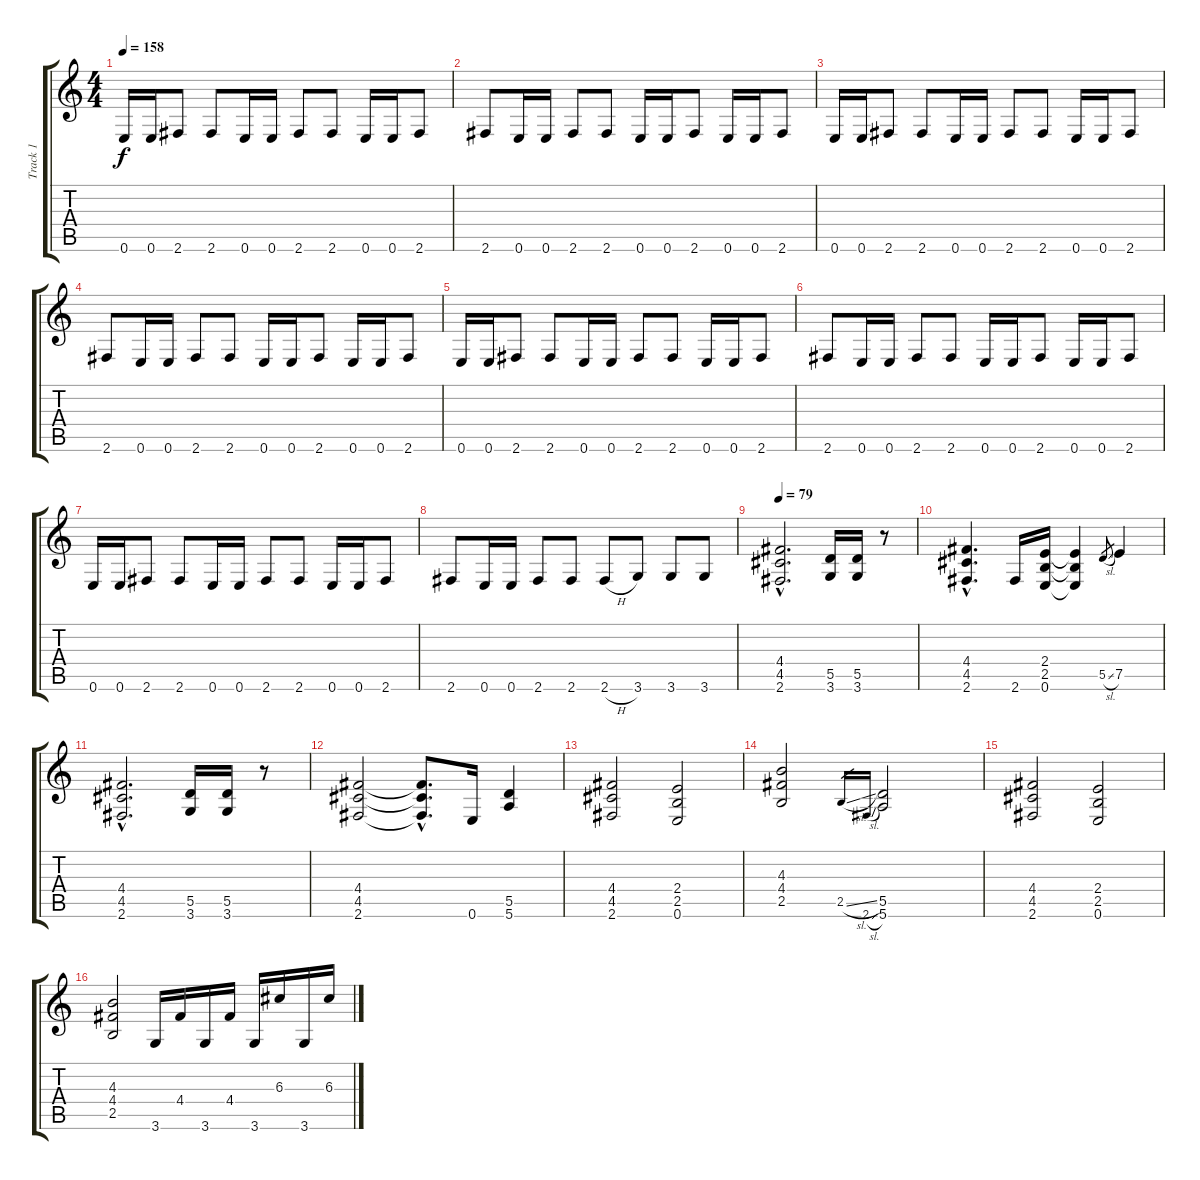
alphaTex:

\track ("Track 1" "Track 1") {instrument overdrivenguitar}
\staff {score tabs}
\tuning (E4 B3 G3 D3 A2 E2) {hide}
\ts (4 4)
\tempo 158
\clef g2
\ks c
0.6.16{dy f} 0.6.16 2.6.8 2.6.8 0.6.16 0.6.16 2.6.8 2.6.8 0.6.16 0.6.16 2.6.8 |
2.6.8 0.6.16 0.6.16 2.6.8 2.6.8 0.6.16 0.6.16 2.6.8 0.6.16 0.6.16 2.6.8 |
0.6.16 0.6.16 2.6.8 2.6.8 0.6.16 0.6.16 2.6.8 2.6.8 0.6.16 0.6.16 2.6.8 |
2.6.8 0.6.16 0.6.16 2.6.8 2.6.8 0.6.16 0.6.16 2.6.8 0.6.16 0.6.16 2.6.8 |
0.6.16 0.6.16 2.6.8 2.6.8 0.6.16 0.6.16 2.6.8 2.6.8 0.6.16 0.6.16 2.6.8 |
2.6.8 0.6.16 0.6.16 2.6.8 2.6.8 0.6.16 0.6.16 2.6.8 0.6.16 0.6.16 2.6.8 |
0.6.16 0.6.16 2.6.8 2.6.8 0.6.16 0.6.16 2.6.8 2.6.8 0.6.16 0.6.16 2.6.8 |
2.6.8 0.6.16 0.6.16 2.6.8 2.6.8 2.6{h}.8 3.6.8 3.6.8 3.6.8 |
\tempo 79
(4.4{hac} 4.5{hac} 2.6{hac}).2{d} (5.5 3.6).16 (5.5 3.6).16 r.8 |
(4.4{hac} 4.5{hac} 2.6{hac}).4{d} 2.6.16 (2.4 2.5 0.6).16 (2.4{t} 2.5{t} 0.6{t}).4 5.5{sl}.8{gr} 7.5.4 |
(4.4{hac} 4.5{hac} 2.6{hac}).2{d} (5.5 3.6).16 (5.5 3.6).16 r.8 |
(4.4 4.5 2.6).2 (4.4{hac t} 4.5{hac t} 2.6{hac t}).8{d} 0.6.16 (5.5 5.6).4 |
(4.4 4.5 2.6).2 (2.4 2.5 0.6).2 |
(4.3 4.4 2.5).2 2.5{sl}.16{gr} 2.6{sl}.16{gr} (5.5 5.6).2 |
(4.4 4.5 2.6).2 (2.4 2.5 0.6).2 |
(4.3 4.4 2.5).2 3.6.16 4.4.16 3.6.16 4.4.16 3.6.16 6.3.16 3.6.16 6.3.16
